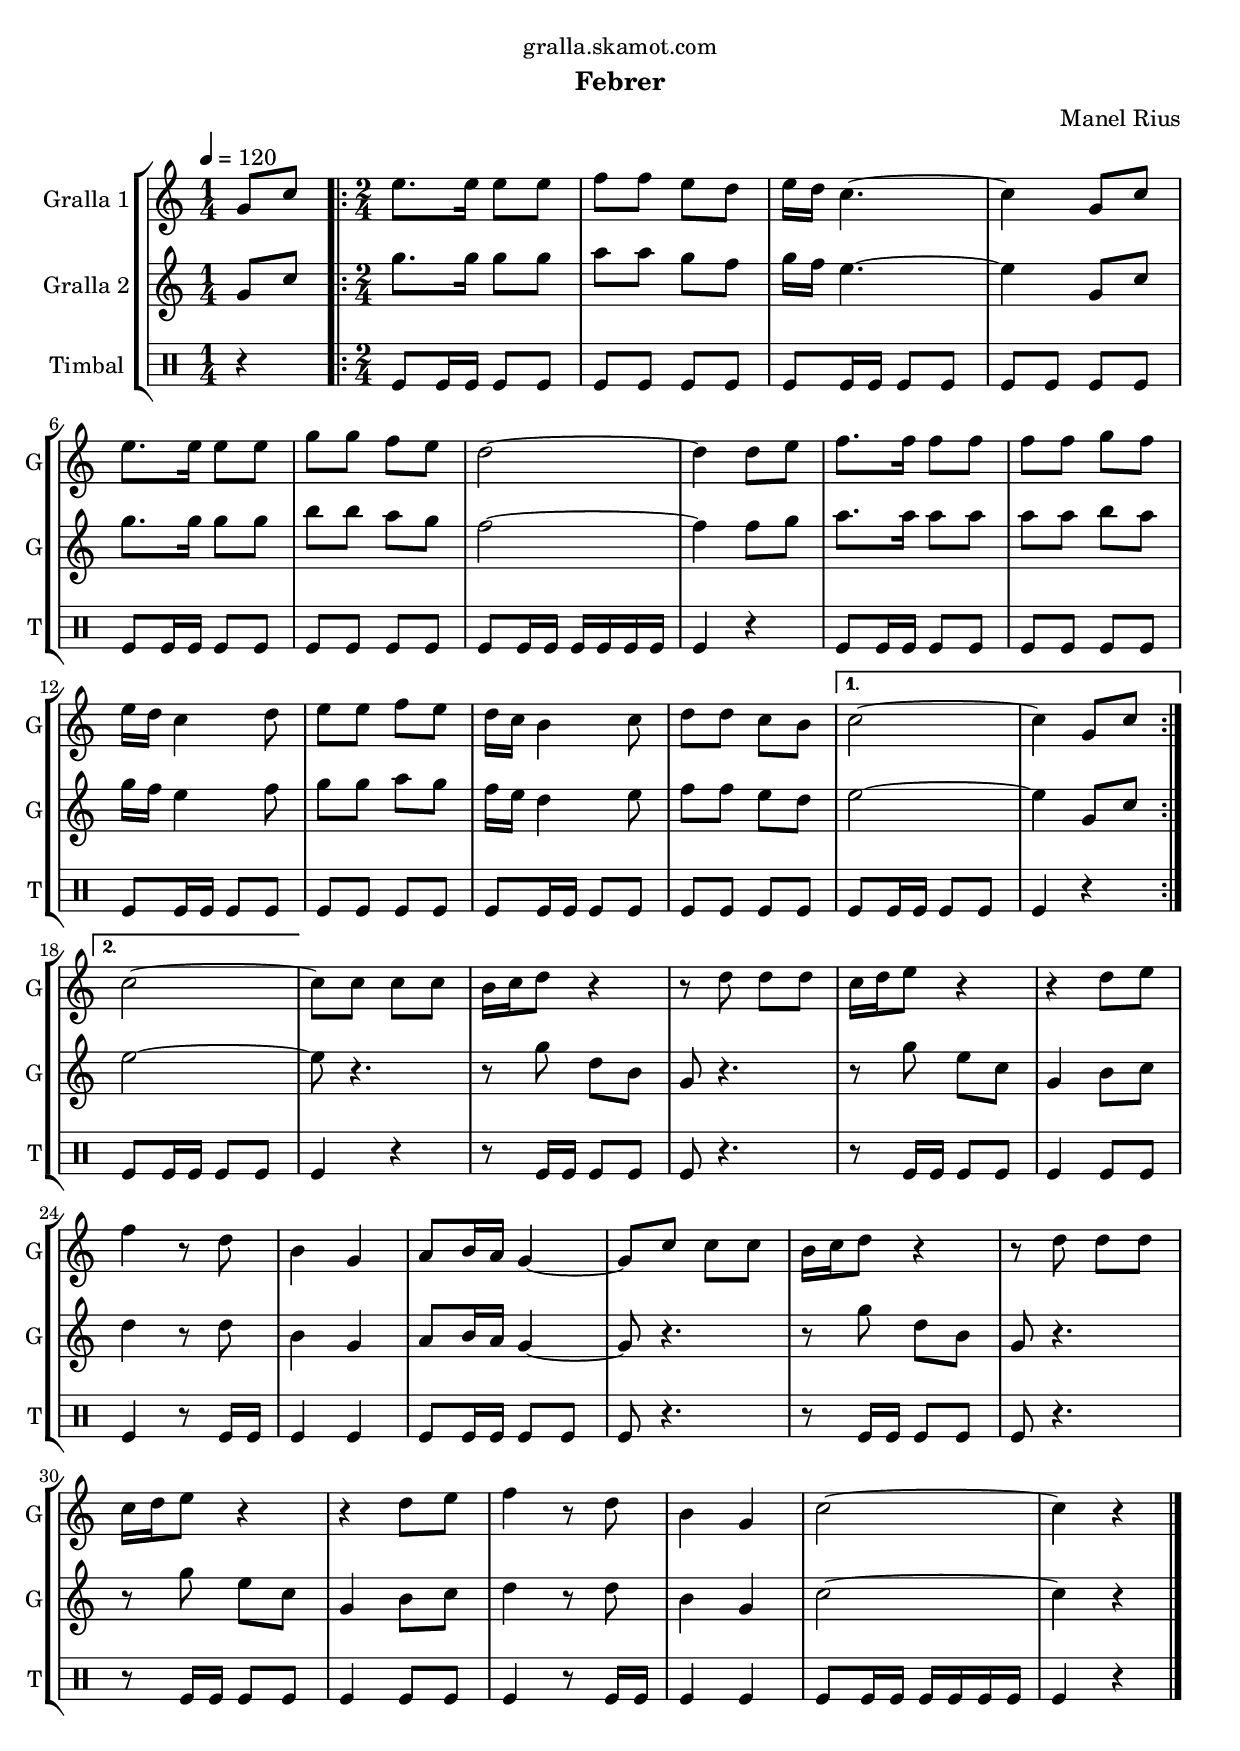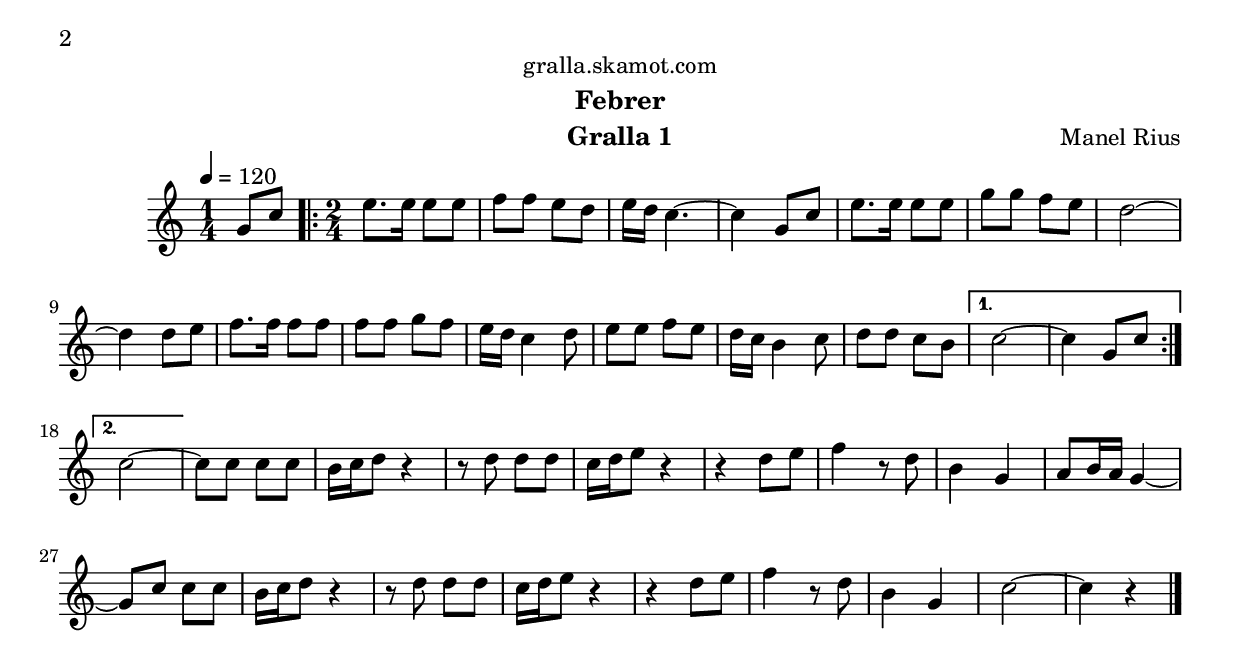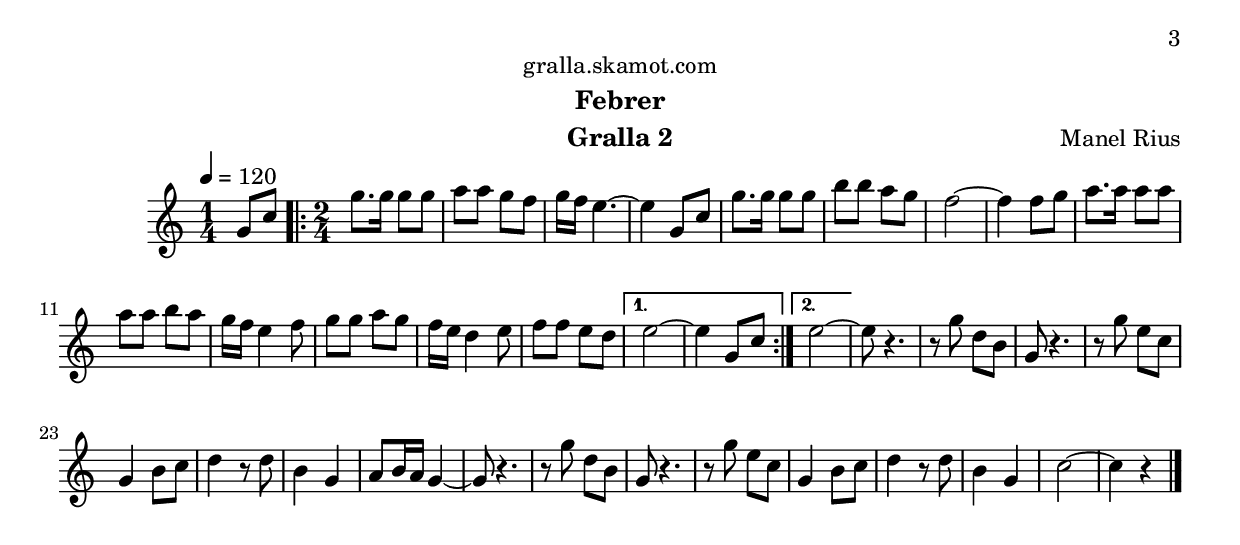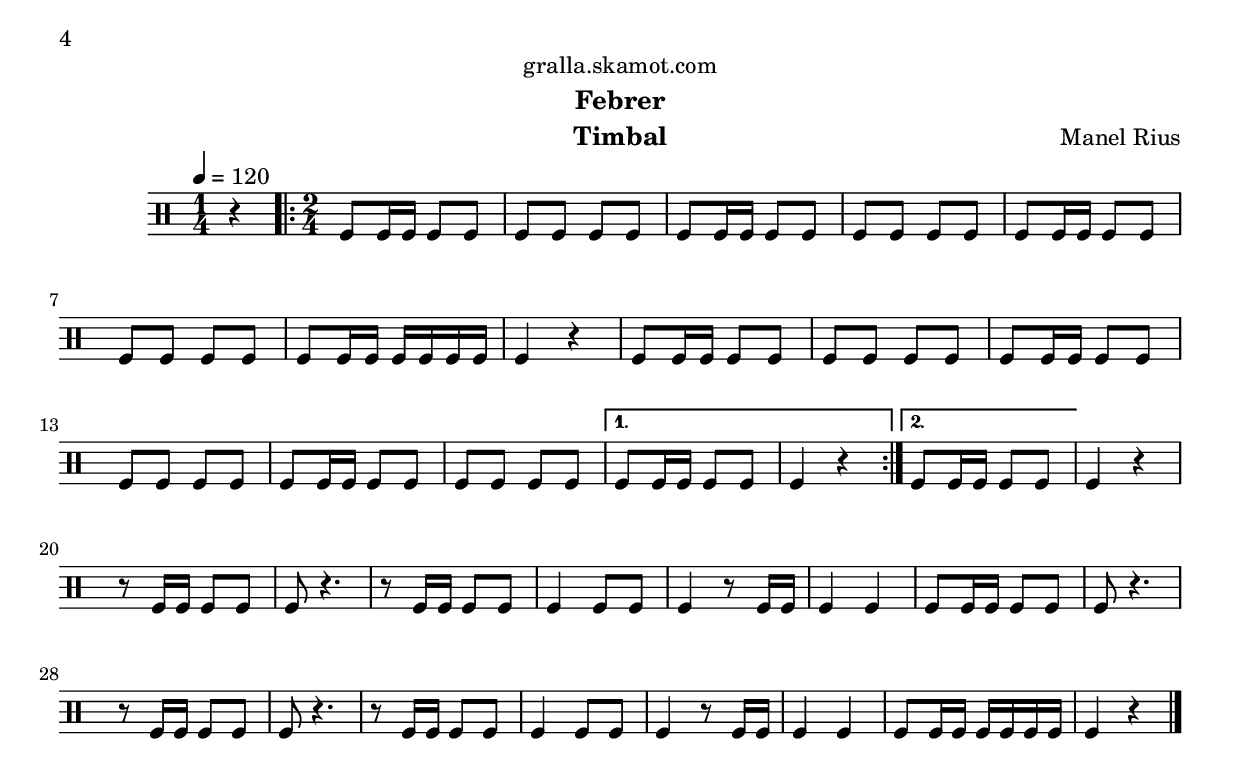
\version "2.16.2"

\header {
  dedication="gralla.skamot.com"
  title=""
  subtitle="Febrer"
  subsubtitle=""
  poet=""
  meter=""
  piece=""
  composer="Manel Rius"
  arranger=""
  opus=""
  instrument=""
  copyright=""
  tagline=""
}

liniaroAa =
\relative g'
{
  \tempo 4=120
  \clef treble
  \key c \major
  \time 1/4
  g8 c  |
  \time 2/4   \repeat volta 2 { e8. e16 e8 e  |
  f8 f e d  |
  e16 d c4. ~  |
  %05
  c4 g8 c  |
  e8. e16 e8 e  |
  g8 g f e  |
  d2 ~  |
  d4 d8 e  |
  %10
  f8. f16 f8 f  |
  f8 f g f  |
  e16 d c4 d8  |
  e8 e f e  |
  d16 c b4 c8  |
  %15
  d8 d c b }
  \alternative { { c2 ~  |
  c4 g8 c }
  { c2 ~ } }
  c8 c c c  |
  %20
  b16 c d8 r4  |
  r8 d d d  |
  c16 d e8 r4  |
  r4 d8 e  |
  f4 r8 d  |
  %25
  b4 g  |
  a8 b16 a g4 ~  |
  g8 c c c  |
  b16 c d8 r4  |
  r8 d d d  |
  %30
  c16 d e8 r4  |
  r4 d8 e  |
  f4 r8 d  |
  b4 g  |
  c2 ~  |
  %35
  c4 r4  \bar "|." % kompletite
}

liniaroAb =
\relative g'
{
  \tempo 4=120
  \clef treble
  \key c \major
  \time 1/4
  g8 c  |
  \time 2/4   \repeat volta 2 { g'8. g16 g8 g  |
  a8 a g f  |
  g16 f e4. ~  |
  %05
  e4 g,8 c  |
  g'8. g16 g8 g  |
  b8 b a g  |
  f2 ~  |
  f4 f8 g  |
  %10
  a8. a16 a8 a  |
  a8 a b a  |
  g16 f e4 f8  |
  g8 g a g  |
  f16 e d4 e8  |
  %15
  f8 f e d }
  \alternative { { e2 ~  |
  e4 g,8 c }
  { e2 ~ } }
  e8 r4.  |
  %20
  r8 g d b  |
  g8 r4.  |
  r8 g' e c  |
  g4 b8 c  |
  d4 r8 d  |
  %25
  b4 g  |
  a8 b16 a g4 ~  |
  g8 r4.  |
  r8 g' d b  |
  g8 r4.  |
  %30
  r8 g' e c  |
  g4 b8 c  |
  d4 r8 d  |
  b4 g  |
  c2 ~  |
  %35
  c4 r4  \bar "|." % kompletite
}

liniaroAc =
\drummode
{
  \tempo 4=120
  \time 1/4
  r4  |
  \time 2/4   \repeat volta 2 { tomfl8 tomfl16 tomfl tomfl8 tomfl  |
  tomfl8 tomfl tomfl tomfl  |
  tomfl8 tomfl16 tomfl tomfl8 tomfl  |
  %05
  tomfl8 tomfl tomfl tomfl  |
  tomfl8 tomfl16 tomfl tomfl8 tomfl  |
  tomfl8 tomfl tomfl tomfl  |
  tomfl8 tomfl16 tomfl tomfl tomfl tomfl tomfl  |
  tomfl4 r  |
  %10
  tomfl8 tomfl16 tomfl tomfl8 tomfl  |
  tomfl8 tomfl tomfl tomfl  |
  tomfl8 tomfl16 tomfl tomfl8 tomfl  |
  tomfl8 tomfl tomfl tomfl  |
  tomfl8 tomfl16 tomfl tomfl8 tomfl  |
  %15
  tomfl8 tomfl tomfl tomfl }
  \alternative { { tomfl8 tomfl16 tomfl tomfl8 tomfl  |
  tomfl4 r }
  { tomfl8 tomfl16 tomfl tomfl8 tomfl } }
  tomfl4 r  |
  %20
  r8 tomfl16 tomfl tomfl8 tomfl  |
  tomfl8 r4.  |
  r8 tomfl16 tomfl tomfl8 tomfl  |
  tomfl4 tomfl8 tomfl  |
  tomfl4 r8 tomfl16 tomfl  |
  %25
  tomfl4 tomfl  |
  tomfl8 tomfl16 tomfl tomfl8 tomfl  |
  tomfl8 r4.  |
  r8 tomfl16 tomfl tomfl8 tomfl  |
  tomfl8 r4.  |
  %30
  r8 tomfl16 tomfl tomfl8 tomfl  |
  tomfl4 tomfl8 tomfl  |
  tomfl4 r8 tomfl16 tomfl  |
  tomfl4 tomfl  |
  tomfl8 tomfl16 tomfl tomfl tomfl tomfl tomfl  |
  %35
  tomfl4 r4  \bar "|." % kompletite
}

\bookpart {
  \score {
    \new StaffGroup {
      \override Score.RehearsalMark #'self-alignment-X = #LEFT
      <<
        \new Staff \with {instrumentName = #"Gralla 1" shortInstrumentName = #"G"} \liniaroAa
        \new Staff \with {instrumentName = #"Gralla 2" shortInstrumentName = #"G"} \liniaroAb
        \new DrumStaff \with {instrumentName = #"Timbal" shortInstrumentName = #"T"} \liniaroAc
      >>
    }
    \layout {}
  }
  \score { \unfoldRepeats
    \new StaffGroup {
      \override Score.RehearsalMark #'self-alignment-X = #LEFT
      <<
        \new Staff \with {instrumentName = #"Gralla 1" shortInstrumentName = #"G"} \liniaroAa
        \new Staff \with {instrumentName = #"Gralla 2" shortInstrumentName = #"G"} \liniaroAb
        \new DrumStaff \with {instrumentName = #"Timbal" shortInstrumentName = #"T"} \liniaroAc
      >>
    }
    \midi {
      \set Staff.midiInstrument = "oboe"
      \set DrumStaff.midiInstrument = "drums"
    }
  }
}

\bookpart {
  \header {instrument="Gralla 1"}
  \score {
    \new StaffGroup {
      \override Score.RehearsalMark #'self-alignment-X = #LEFT
      <<
        \new Staff \liniaroAa
      >>
    }
    \layout {}
  }
  \score { \unfoldRepeats
    \new StaffGroup {
      \override Score.RehearsalMark #'self-alignment-X = #LEFT
      <<
        \new Staff \liniaroAa
      >>
    }
    \midi {
      \set Staff.midiInstrument = "oboe"
      \set DrumStaff.midiInstrument = "drums"
    }
  }
}

\bookpart {
  \header {instrument="Gralla 2"}
  \score {
    \new StaffGroup {
      \override Score.RehearsalMark #'self-alignment-X = #LEFT
      <<
        \new Staff \liniaroAb
      >>
    }
    \layout {}
  }
  \score { \unfoldRepeats
    \new StaffGroup {
      \override Score.RehearsalMark #'self-alignment-X = #LEFT
      <<
        \new Staff \liniaroAb
      >>
    }
    \midi {
      \set Staff.midiInstrument = "oboe"
      \set DrumStaff.midiInstrument = "drums"
    }
  }
}

\bookpart {
  \header {instrument="Timbal"}
  \score {
    \new StaffGroup {
      \override Score.RehearsalMark #'self-alignment-X = #LEFT
      <<
        \new DrumStaff \liniaroAc
      >>
    }
    \layout {}
  }
  \score { \unfoldRepeats
    \new StaffGroup {
      \override Score.RehearsalMark #'self-alignment-X = #LEFT
      <<
        \new DrumStaff \liniaroAc
      >>
    }
    \midi {
      \set Staff.midiInstrument = "oboe"
      \set DrumStaff.midiInstrument = "drums"
    }
  }
}

